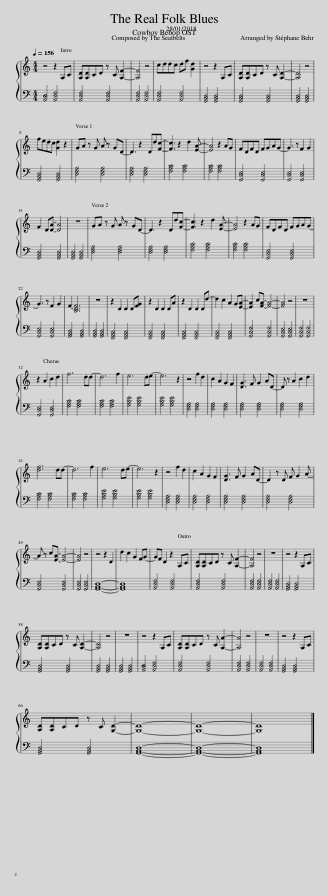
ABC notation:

X:1
%%score { 1 | 2 }
L:1/8
Q:1/4=156
M:4/4
I:linebreak $
K:C
V:1 treble
V:2 bass
V:1
 z4 z2 A,C | [A,D][A,D]CD z C [A,F]2- | [A,F]4 z4 | cddc df [Gd]2 | z4 z2 A,C | %5
 [A,D][A,D]CD z C [A,D]2- | [A,D]4 z4 |$ fedc [Gd]2 z2 | GA z G A z GD- | D3 z2 Dd[Fc]- | %10
 [Fc]3 z2 d2 [EA]- | [EA]4 z2 AG | FDFD FGAG- | G3 z F2 G2 |$ F2 D[DA]- [DA]4 | %15
 z8 | GA z G A z GD- | D3 z2 Dd[Fc]- | [Fc]3 z2 d2 [EA]- | [EA]4 z2 AG | %20
 FDFD FGAG- |$ G3 z F2 G2 | F2- [B,DF]6 | z8 | z2 D2 D2 D[FG] | %25
 z2 D2 D2 DA | z2 D2 D2 Dd- | d2 c2 A2 G[EA]- | [EA]2 c[FA]- [FA]4- | [FA]4 z4 | %30
 z8 |$ z2 A2 c2 d2 | f6 dd- | d6 f2 | e6 de- | %35
 e6 z2 | z4 f2 d2 | c2 A2 G2 F2 | [DG]3 F G2 AD- | D z A2 c2 d2 |$ %40
 [df]6 dd- | d6 f2 | e6 de- | e6 z2 | z4 f2 d2 | %45
 c2 A2 G2 F2 | [DG]3 F G2 AD- | D2 z D F G2 A- |$ A z c[EA]- [EA]4- | [EA]4 z4 | %50
 z4 z2 D2 | d2 c2 G2 FG- | GF D2 z2 A,C | [A,D][A,D]CD z C [A,F]2- | [A,F]4 z4 | %55
 z8 | z4 z2 A,C |$ [A,D][A,D]CD z C [A,D]2- | [A,D]4 z4 | z8 | %60
 z4 z2 A,C | [A,D][A,D]CD z C [A,A]2- | [A,A]4 z4 | z8 | z4 z2 A,C |$ %65
 [A,D][A,D]CD z C [G,D]2- | [G,D]8- | [G,D]8- | [G,D]8 |] %69
V:2
 [A,,D,F,]4 [A,,D,F,]4 | [A,,D,F,]4 [A,,D,F,]4 | [A,,D,F,]4 [A,,D,F,]4 | [A,,D,F,]4 [A,,D,F,]4 | [G,,B,,D,]4 [G,,B,,D,]4 | %5
 [G,,B,,D,]4 [G,,B,,D,]4 | [G,,B,,D,]4 [G,,B,,D,]4 |$ [G,,B,,D,]4 [G,,B,,D,]4 | [D,F,A,]4 [D,F,A,]4 | [D,F,A,]4 [D,F,A,]4 | %10
 [F,A,C]4 [F,A,C]4 | [F,A,C]4 [F,A,C]4 | [G,,C,E,]4 [G,,C,E,]4 | [G,,C,E,]4 [G,,C,E,]4 |$ [G,,B,,D,]4 [G,,B,,D,]4 | %15
 [G,,B,,D,]4 [G,,B,,D,]4 | [D,F,A,]4 [D,F,A,]4 | [D,F,A,]4 [D,F,A,]4 | [F,A,C]4 [F,A,C]4 | [F,A,C]4 [F,A,C]4 | %20
 [G,,C,E,]4 [G,,C,E,]4 |$ [G,,C,E,]4 [G,,C,E,]4 | [G,,B,,D,]4 [G,,B,,D,]4 | [G,,B,,D,]4 [G,,B,,D,]4 | [F,,A,,C,]4 [F,,A,,C,]4 | %25
 [F,,A,,C,]4 [F,,A,,C,]4 | [F,,A,,C,]4 [F,,A,,C,]4 | [F,,A,,C,]4 [F,,A,,C,]4 | [G,,C,F,]4 [G,,C,F,]4 | [G,,C,E,]4 [G,,C,E,]4 | %30
 [G,,C,F,]4 [G,,C,F,]4 |$ [G,,C,E,]4 [G,,C,E,]4 | [F,A,C]4 [F,A,C]4 | [F,A,C]4 [F,A,C]4 | [G,B,E]4 [G,B,E]4 | %35
 [G,B,E]4 [G,B,E]4 | [D,F,A,]4 [D,F,A,]4 | [D,F,A,]4 [D,F,A,]4 | [D,F,A,]4 [D,F,A,]4 | [D,F,A,]4 [D,F,A,]4 |$ %40
 [F,A,C]4 [F,A,C]4 | [F,A,C]4 [F,A,C]4 | [G,B,E]4 [G,B,E]4 | [G,B,E]4 [G,B,E]4 | [D,F,A,]4 [D,F,A,]4 | %45
 [D,F,A,]4 [D,F,A,]4 | [D,F,A,]4 [D,F,A,]4 | [D,F,A,]4 [D,F,A,]4 |$ [G,,C,E,]4 [G,,C,E,]4 | [G,,C,E,]4 [G,,C,E,]4 | %50
 [G,,B,,D,]8- | [G,,B,,D,]8 | [A,,D,F,]4 [A,,D,F,]4 | [A,,D,F,]4 [A,,D,F,]4 | [A,,D,F,]4 [A,,D,F,]4 | %55
 [A,,D,F,]4 [A,,D,F,]4 | [G,,B,,D,]4 [G,,B,,D,]4 |$ [G,,B,,D,]4 [G,,B,,D,]4 | [G,,B,,D,]4 [G,,B,,D,]4 | [G,,B,,D,]4 [G,,B,,D,]4 | %60
 [A,,D,F,]4 [A,,D,F,]4 | [A,,D,F,]4 [A,,D,F,]4 | [A,,D,F,]4 [A,,D,F,]4 | [A,,D,F,]4 [A,,D,F,]4 | [G,,B,,D,]4 [G,,B,,D,]4 |$ %65
 [G,,B,,D,]4 [G,,B,,D,]4 | [G,,B,,D,]8- | [G,,B,,D,]8- | [G,,B,,D,]8 |] %69
